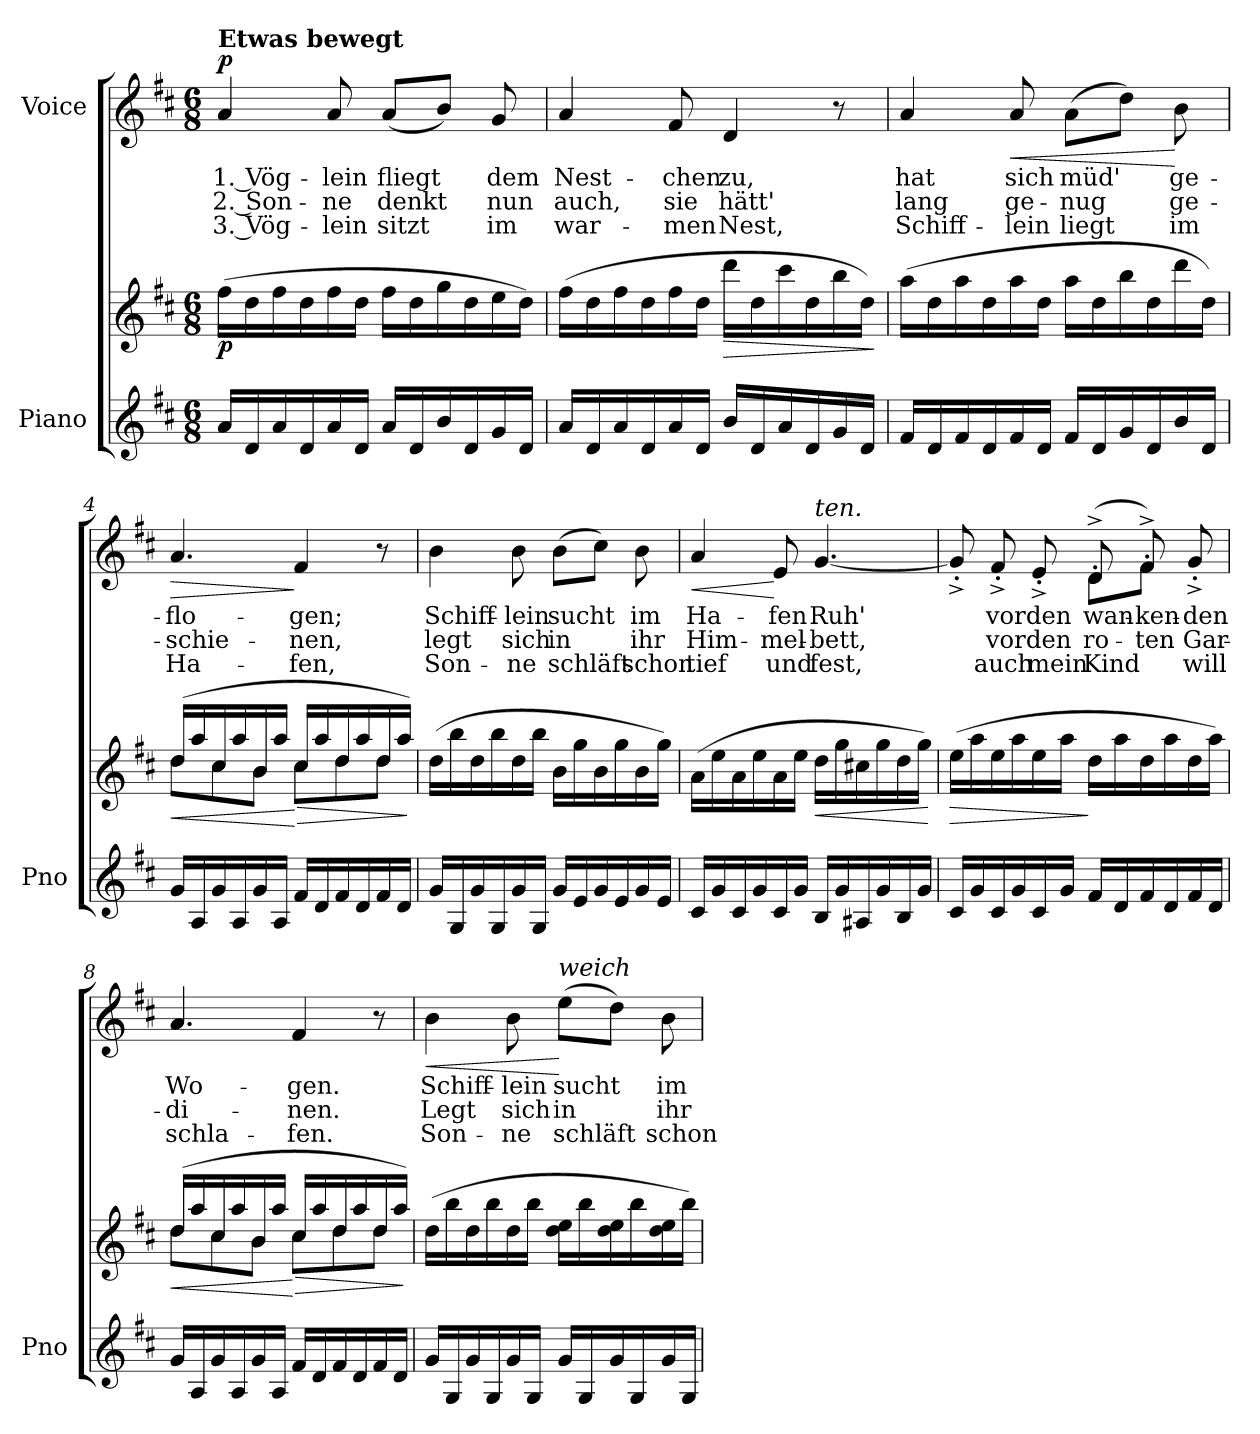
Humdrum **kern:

**kern	**kern	**dynam	**kern	**text	**text	**text	**dynam
*part2	*part2	*part2	*part1	*part1	*part1	*part1	*part1
*staff3	*staff2	*staff2/3	*staff1	*staff1	*staff1	*staff1	*staff1
*I"Piano	*	*	*I"Voice	*	*	*	*
*I'Pno	*	*	*	*	*	*	*
*clefG2	*clefG2	*	*clefG2	*	*	*	*
*k[f#c#]	*k[f#c#]	*	*k[f#c#]	*	*	*	*
*M6/8	*M6/8	*	*M6/8	*	*	*	*
=1	=1	=1	=1	=1	=1	=1	=1
!	!	!	!LO:TX:a:B:t=Etwas bewegt	!	!	!	!
!	!	!LO:DY:b	!	!	!	!	!LO:DY:b
16a/LL	(16ff#\LL	p	4a/	1. Vög-	2. Son-	3. Vög-	p
16d/	16dd\	.	.	.	.	.	.
16a/	16ff#\	.	.	.	.	.	.
16d/	16dd\	.	.	.	.	.	.
16a/	16ff#\	.	8a/	-lein	-ne	-lein	.
16d/JJ	16dd\JJ	.	.	.	.	.	.
16a/LL	16ff#\LL	.	(8a/L	fliegt	denkt	sitzt	.
16d/	16dd\	.	.	.	.	.	.
16b/	16gg\	.	8b/J)	.	.	.	.
16d/	16dd\	.	.	.	.	.	.
16g/	16ee\	.	8g/	dem	nun	im	.
16d/JJ	16dd\JJ)	.	.	.	.	.	.
=2	=2	=2	=2	=2	=2	=2	=2
16a/LL	(16ff#\LL	.	4a/	Nest-	auch,	war-	.
16d/	16dd\	.	.	.	.	.	.
16a/	16ff#\	.	.	.	.	.	.
16d/	16dd\	.	.	.	.	.	.
16a/	16ff#\	.	8f#/	-chen	sie	-men	.
16d/JJ	16dd\JJ	.	.	.	.	.	.
!	!	!LO:HP:b	!	!	!	!	!
16b/LL	16ddd\LL	>	4d/	zu,	hätt'	Nest,	.
16d/	16dd\	.	.	.	.	.	.
16a/	16ccc#\	.	.	.	.	.	.
16d/	16dd\	.	.	.	.	.	.
16g/	16bb\	.	8r	.	.	.	.
16d/JJ	16dd\JJ)	.	.	.	.	.	.
.	.	]	.	.	.	.	.
=3	=3	=3	=3	=3	=3	=3	=3
16f#/LL	(16aa\LL	.	4a/	hat	lang	Schiff-	.
16d/	16dd\	.	.	.	.	.	.
16f#/	16aa\	.	.	.	.	.	.
16d/	16dd\	.	.	.	.	.	.
!	!	!	!	!	!	!	!LO:HP:b
16f#/	16aa\	.	8a/	sich	ge-	-lein	<
16d/JJ	16dd\JJ	.	.	.	.	.	.
16f#/LL	16aa\LL	.	(8a\L	müd'	-nug	liegt	.
16d/	16dd\	.	.	.	.	.	.
16g/	16bb\	.	8dd\J)	.	.	.	.
16d/	16dd\	.	.	.	.	.	.
16b/	16ddd\	.	8b\	ge-	ge-	im	[
16d/JJ	16dd\JJ)	.	.	.	.	.	.
=4	=4	=4	=4	=4	=4	=4	=4
!	!	!LO:HP:b	!	!	!	!	!LO:HP:b
*	*^	*	*	*	*	*	*
16g/LL	(16dd/LL	8dd\L	<	4.a/	-flo-	-schie-	Ha-	>
16A/	16aa/	.	.	.	.	.	.	.
16g/	16cc#/	8cc#\	.	.	.	.	.	.
16A/	16aa/	.	.	.	.	.	.	.
16g/	16b/	8b\J	.	.	.	.	.	.
16A/JJ	16aa/JJ	.	.	.	.	.	.	.
!	!LO:N:head=solid	!LO:N:head=solid	!LO:HP:n=1:b	!	!	!	!	!
16f#/LL	16cc#/LL	8cc#\L	[ >	4f#/	-gen;	-nen,	-fen,	]
16d/	16aa/	.	.	.	.	.	.	.
!	!LO:N:head=solid	!	!	!	!	!	!	!
16f#/	16dd/	8dd\	.	.	.	.	.	.
16d/	16aa/	.	.	.	.	.	.	.
!	!LO:N:head=solid	!	!	!	!	!	!	!
16f#/	16dd/	8dd\J	.	8r	.	.	.	.
16d/JJ	16aa/JJ)	.	.	.	.	.	.	.
*	*v	*v	*	*	*	*	*	*
.	.	]	.	.	.	.	.
=5	=5	=5	=5	=5	=5	=5	=5
16g/LL	(16dd\LL	.	4b\	Schiff-	legt	Son-	.
16G/	16bb\	.	.	.	.	.	.
16g/	16dd\	.	.	.	.	.	.
16G/	16bb\	.	.	.	.	.	.
16g/	16dd\	.	8b\	-lein	sich	-ne	.
16G/JJ	16bb\JJ	.	.	.	.	.	.
16g/LL	16b\LL	.	(8b\L	sucht	in	schläft	.
16e/	16gg\	.	.	.	.	.	.
16g/	16b\	.	8cc#\J)	.	.	.	.
16e/	16gg\	.	.	.	.	.	.
16g/	16b\	.	8b\	im	ihr	schon	.
16e/JJ	16gg\JJ)	.	.	.	.	.	.
=6	=6	=6	=6	=6	=6	=6	=6
!	!	!	!	!	!	!	!LO:HP:b
16c#/LL	(16a\LL	.	4a/	Ha-	Him-	tief	<
16g/	16ee\	.	.	.	.	.	.
16c#/	16a\	.	.	.	.	.	.
16g/	16ee\	.	.	.	.	.	.
16c#/	16a\	.	8e/	-fen	-mel-	und	[
16g/JJ	16ee\JJ	.	.	.	.	.	.
!	!	!	!LO:TX:i:t=ten.	!	!	!	!
!	!	!LO:HP:b	!	!	!	!	!
16B/LL	16dd\LL	<	[4.g/	-Ruh'	-bett,	fest,	.
16g/	16gg\	.	.	.	.	.	.
16A#X/	16cc#X\	.	.	.	.	.	.
16g/	16gg\	.	.	.	.	.	.
16B/	16dd\	.	.	.	.	.	.
16g/JJ	16gg\JJ)	.	.	.	.	.	.
.	.	[	.	.	.	.	.
=7	=7	=7	=7	=7	=7	=7	=7
!	!	!LO:HP:b	!	!	!	!	!
*	*	*	*^	*	*	*	*
16c#/LL	(16ee\LL	>	8g'^/]	4.ryy	.	.	.	.
16g/	16aa\	.	.	.	.	.	.	.
16c#/	16ee\	.	8f#'^/	.	vor	vor	auch	.
16g/	16aa\	.	.	.	.	.	.	.
16c#/	16ee\	.	8e'^/	.	den	den	mein	.
16g/JJ	16aa\JJ	.	.	.	.	.	.	.
16f#/LL	16dd\LL	]	(8d'^\L	8d/	wan-	ro-	Kind	.
16d/	16aa\	.	.	.	.	.	.	.
16f#/	16dd\	.	8f#'^\J)	8f#/	-ken-	-ten	.	.
16d/	16aa\	.	.	.	.	.	.	.
16f#/	16dd\	.	8g'^/	8ryy	-den	Gar-	will	.
16d/JJ	16aa\JJ)	.	.	.	.	.	.	.
*	*	*	*v	*v	*	*	*	*
=8	=8	=8	=8	=8	=8	=8	=8
!	!	!LO:HP:b	!	!	!	!	!
*	*^	*	*	*	*	*	*
16g/LL	(16dd/LL	8dd\L	<	4.a/	Wo-	-di-	schla-	.
16A/	16aa/	.	.	.	.	.	.	.
16g/	16cc#/	8cc#\	.	.	.	.	.	.
16A/	16aa/	.	.	.	.	.	.	.
16g/	16b/	8b\J	.	.	.	.	.	.
16A/JJ	16aa/JJ	.	.	.	.	.	.	.
!	!LO:N:head=solid	!LO:N:head=solid	!LO:HP:n=1:b	!	!	!	!	!
16f#/LL	16cc#/LL	8cc#\L	[ >	4f#/	-gen.	-nen.	-fen.	.
16d/	16aa/	.	.	.	.	.	.	.
!	!LO:N:head=solid	!	!	!	!	!	!	!
16f#/	16dd/	8dd\	.	.	.	.	.	.
16d/	16aa/	.	.	.	.	.	.	.
!	!LO:N:head=solid	!	!	!	!	!	!	!
16f#/	16dd/	8dd\J	.	8r	.	.	.	.
16d/JJ	16aa/JJ)	.	.	.	.	.	.	.
*	*v	*v	*	*	*	*	*	*
.	.	]	.	.	.	.	.
=9	=9	=9	=9	=9	=9	=9	=9
!	!	!	!	!	!	!	!LO:HP:b
16g/LL	(16dd\LL	.	4b\	Schiff-	Legt	Son-	<
16G/	16bb\	.	.	.	.	.	.
16g/	16dd\	.	.	.	.	.	.
16G/	16bb\	.	.	.	.	.	.
16g/	16dd\	.	8b\	-lein	sich	-ne	.
16G/JJ	16bb\JJ	.	.	.	.	.	.
!	!	!	!LO:TX:i:t=weich	!	!	!	!
16g/LL	16dd\ 16ee\LL	.	(8ee\L	sucht	in	schläft	[
16G/	16bb\	.	.	.	.	.	.
16g/	16dd\ 16ee\	.	8dd\J)	.	.	.	.
16G/	16bb\	.	.	.	.	.	.
16g/	16dd\ 16ee\	.	8b\	im	ihr	schon	.
16G/JJ	16bb\JJ)	.	.	.	.	.	.
=	=	=	=	=	=	=	=
*-	*-	*-	*-	*-	*-	*-	*-
